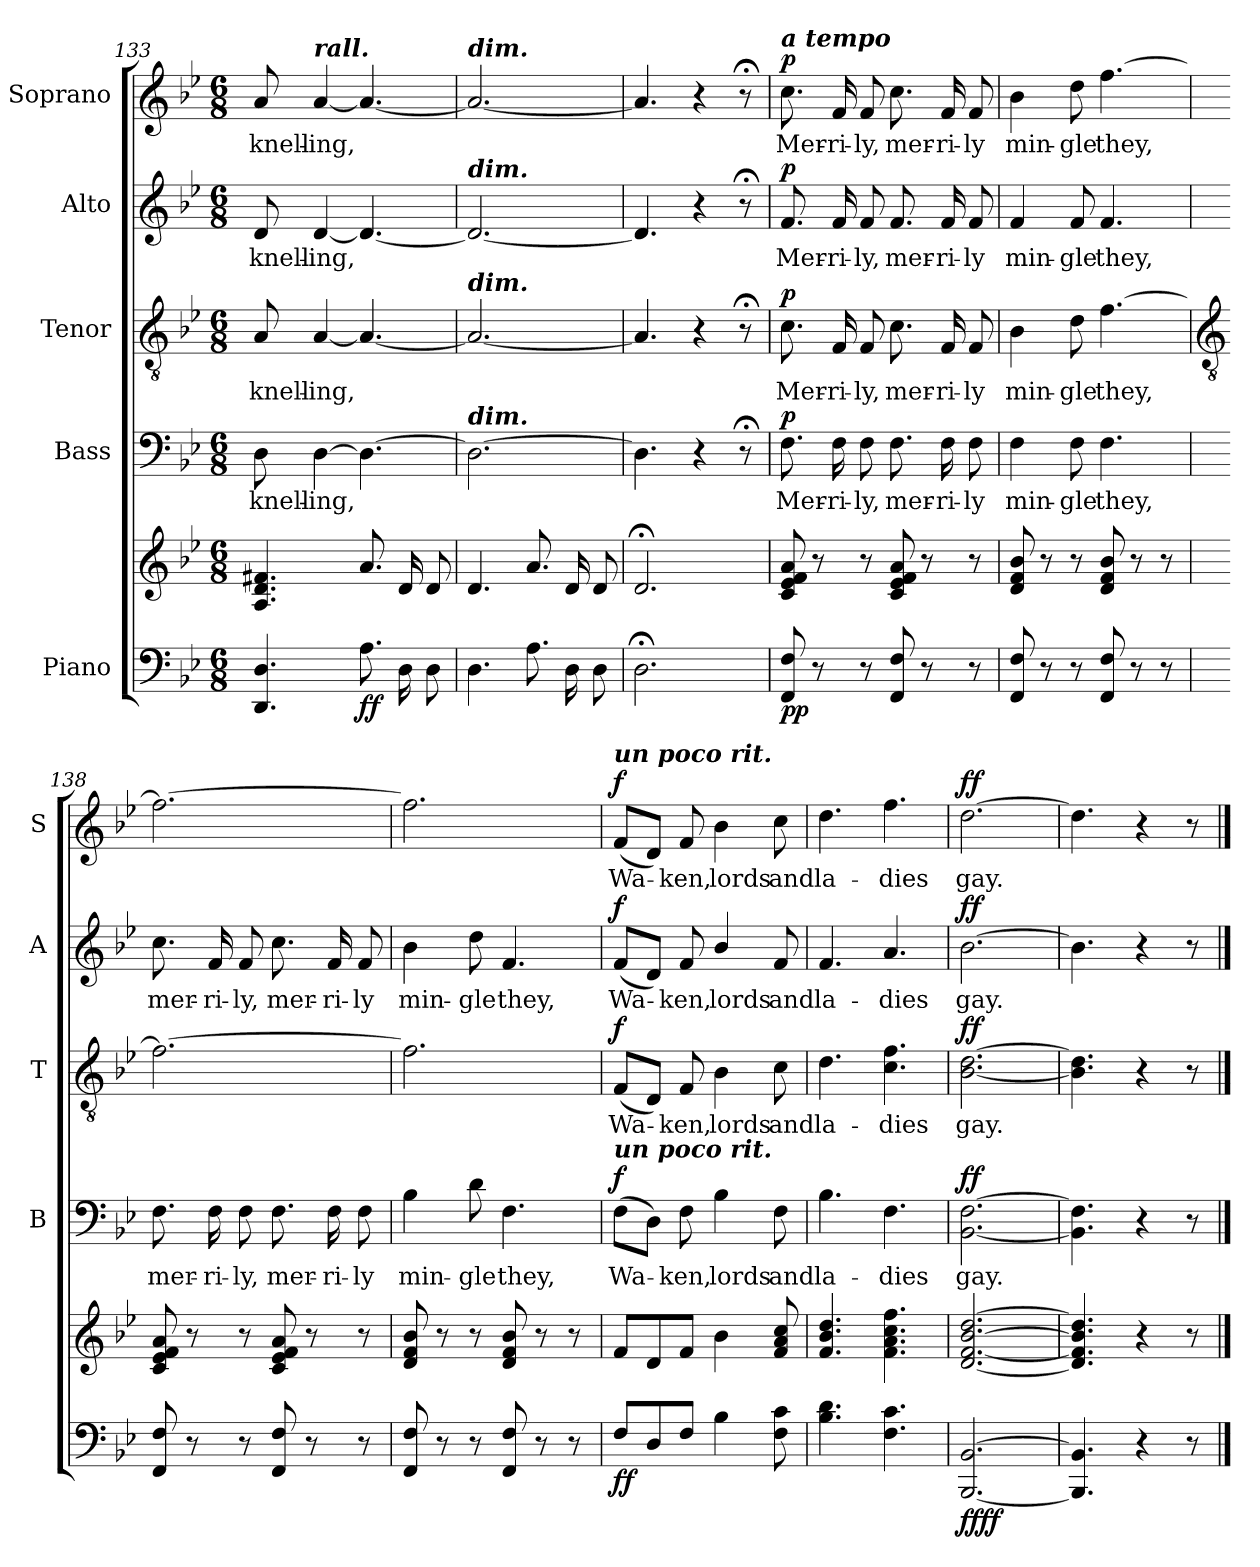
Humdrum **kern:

**kern	**kern	**dynam	**kern	**text	**dynam	**kern	**text	**dynam	**kern	**text	**dynam	**kern	**text	**dynam
*part5	*part5	*part5	*part4	*part4	*part4	*part3	*part3	*part3	*part2	*part2	*part2	*part1	*part1	*part1
*staff6	*staff5	*staff5/6	*staff4	*staff4	*staff4	*staff3	*staff3	*staff3	*staff2	*staff2	*staff2	*staff1	*staff1	*staff1
*I"Piano	*	*	*I"Bass	*	*	*I"Tenor	*	*	*I"Alto	*	*	*I"Soprano	*	*
*	*	*	*I'B	*	*	*I'T	*	*	*I'A	*	*	*I'S	*	*
!!LO:LB:g=z
*clefF4	*clefG2	*	*clefF4	*	*	*clefGv2	*	*	*clefG2	*	*	*clefG2	*	*
*k[b-e-]	*k[b-e-]	*	*k[b-e-]	*	*	*k[b-e-]	*	*	*k[b-e-]	*	*	*k[b-e-]	*	*
*B-:	*B-:	*	*B-:	*	*	*B-:	*	*	*B-:	*	*	*B-:	*	*
*M6/8	*M6/8	*	*M6/8	*	*	*M6/8	*	*	*M6/8	*	*	*M6/8	*	*
=133	=133	=133	=133	=133	=133	=133	=133	=133	=133	=133	=133	=133	=133	=133
!	!	!	!	!LO:LY:b	!	!	!LO:LY:b	!	!	!LO:LY:b	!	!	!LO:LY:b	!
4.DD 4.D	4.A 4.d 4.f#X	.	8D	knell-	.	8A	knell-	.	8d	knell-	.	8a	knell-	.
!	!	!	!	!	!	!	!	!	!	!	!	!LO:TX:a:Bi:t=rall.	!	!
!	!	!	!	!LO:LY:b	!	!	!LO:LY:b	!	!	!LO:LY:b	!	!	!LO:LY:b	!
.	.	.	[4D	-ing,	.	[4A	-ing,	.	[4d	-ing,	.	[4a	-ing,	.
!	!	!LO:DY:b=2	!	!	!	!	!	!	!	!	!	!	!	!
!	!	!LO:DY:n=1:b	!	!	!	!	!	!	!	!	!	!	!	!
8.AL	8.aL	f f	4.D_	.	.	4.A_	.	.	4.d_	.	.	4.a_	.	.
16DL	16dL	.	.	.	.	.	.	.	.	.	.	.	.	.
8DJ	8dJ	.	.	.	.	.	.	.	.	.	.	.	.	.
=134	=134	=134	=134	=134	=134	=134	=134	=134	=134	=134	=134	=134	=134	=134
!	!	!	!	!	!	!	!	!	!	!	!	!LO:TX:a:Bi:t=dim.	!	!
!	!	!	!	!	!	!	!	!	!LO:TX:a:Bi:t=dim.	!	!	!	!	!
!	!	!	!	!	!	!LO:TX:a:Bi:t=dim.	!	!	!	!	!	!	!	!
!	!	!	!LO:TX:a:Bi:t=dim.	!	!	!	!	!	!	!	!	!	!	!
4.D	4.d	.	2.D_	.	.	2.A_	.	.	2.d_	.	.	2.a_	.	.
8.AL	8.aL	.	.	.	.	.	.	.	.	.	.	.	.	.
16DL	16dL	.	.	.	.	.	.	.	.	.	.	.	.	.
8DJ	8dJ	.	.	.	.	.	.	.	.	.	.	.	.	.
=135	=135	=135	=135	=135	=135	=135	=135	=135	=135	=135	=135	=135	=135	=135
2.D;<	2.d;<	.	4.D]	.	.	4.A]	.	.	4.d]	.	.	4.a]	.	.
.	.	.	4r	.	.	4r	.	.	4r	.	.	4r	.	.
.	.	.	8r;<	.	.	8r;<	.	.	8r;<	.	.	8r;<	.	.
=136	=136	=136	=136	=136	=136	=136	=136	=136	=136	=136	=136	=136	=136	=136
!	!	!	!	!	!	!	!	!	!	!	!	!LO:TX:a:Bi:t=a tempo	!	!
!	!	!LO:DY:b=2	!	!LO:LY:b	!	!	!LO:LY:b	!	!	!LO:LY:b	!	!	!LO:LY:b	!
!	!	!LO:DY:n=1:b	!	!	!LO:DY:b	!	!	!LO:DY:b	!	!	!LO:DY:b	!	!	!LO:DY:b
8FF 8F	8c 8e- 8f 8a	p p	8.F	Mer-	p	8.c	Mer-	p	8.f	Mer-	p	8.cc	Mer-	p
8r	8r	.	.	.	.	.	.	.	.	.	.	.	.	.
!	!	!	!	!LO:LY:b	!	!	!LO:LY:b	!	!	!LO:LY:b	!	!	!LO:LY:b	!
.	.	.	16F	-ri-	.	16F	-ri-	.	16f	-ri-	.	16f	-ri-	.
!	!	!	!	!LO:LY:b	!	!	!LO:LY:b	!	!	!LO:LY:b	!	!	!LO:LY:b	!
8r	8r	.	8F	-ly,	.	8F	-ly,	.	8f	-ly,	.	8f	-ly,	.
!	!	!	!	!LO:LY:b	!	!	!LO:LY:b	!	!	!LO:LY:b	!	!	!LO:LY:b	!
8FF 8F	8c 8e- 8f 8a	.	8.F	mer-	.	8.c	mer-	.	8.f	mer-	.	8.cc	mer-	.
8r	8r	.	.	.	.	.	.	.	.	.	.	.	.	.
!	!	!	!	!LO:LY:b	!	!	!LO:LY:b	!	!	!LO:LY:b	!	!	!LO:LY:b	!
.	.	.	16F	-ri-	.	16F	-ri-	.	16f	-ri-	.	16f	-ri-	.
!	!	!	!	!LO:LY:b	!	!	!LO:LY:b	!	!	!LO:LY:b	!	!	!LO:LY:b	!
8r	8r	.	8F	-ly	.	8F	-ly	.	8f	-ly	.	8f	-ly	.
=137	=137	=137	=137	=137	=137	=137	=137	=137	=137	=137	=137	=137	=137	=137
!	!	!	!	!LO:LY:b	!	!	!LO:LY:b	!	!	!LO:LY:b	!	!	!LO:LY:b	!
8FF 8F	8d 8f 8b-	.	4F	min-	.	4B-	min-	.	4f	min-	.	4b-	min-	.
8r	8r	.	.	.	.	.	.	.	.	.	.	.	.	.
!	!	!	!	!LO:LY:b	!	!	!LO:LY:b	!	!	!LO:LY:b	!	!	!LO:LY:b	!
8r	8r	.	8F	-gle	.	8d	-gle	.	8f	-gle	.	8dd	-gle	.
!	!	!	!	!LO:LY:b	!	!	!LO:LY:b	!	!	!LO:LY:b	!	!	!LO:LY:b	!
8FF 8F	8d 8f 8b-	.	4.F	they,	.	[4.f	they,	.	4.f	they,	.	[4.ff	they,	.
8r	8r	.	.	.	.	.	.	.	.	.	.	.	.	.
8r	8r	.	.	.	.	.	.	.	.	.	.	.	.	.
!!LO:LB:g=z
=138	=138	=138	=138	=138	=138	=138	=138	=138	=138	=138	=138	=138	=138	=138
*	*	*	*	*	*	*clefGv2	*	*	*	*	*	*	*	*
!	!	!	!	!LO:LY:b	!	!	!	!	!	!LO:LY:b	!	!	!	!
8FF 8F	8c 8e- 8f 8a	.	8.F	mer-	.	2.f_	.	.	8.cc	mer-	.	2.ff_	.	.
8r	8r	.	.	.	.	.	.	.	.	.	.	.	.	.
!	!	!	!	!LO:LY:b	!	!	!	!	!	!LO:LY:b	!	!	!	!
.	.	.	16F	-ri-	.	.	.	.	16f	-ri-	.	.	.	.
!	!	!	!	!LO:LY:b	!	!	!	!	!	!LO:LY:b	!	!	!	!
8r	8r	.	8F	-ly,	.	.	.	.	8f	-ly,	.	.	.	.
!	!	!	!	!LO:LY:b	!	!	!	!	!	!LO:LY:b	!	!	!	!
8FF 8F	8c 8e- 8f 8a	.	8.F	mer-	.	.	.	.	8.cc	mer-	.	.	.	.
8r	8r	.	.	.	.	.	.	.	.	.	.	.	.	.
!	!	!	!	!LO:LY:b	!	!	!	!	!	!LO:LY:b	!	!	!	!
.	.	.	16F	-ri-	.	.	.	.	16f	-ri-	.	.	.	.
!	!	!	!	!LO:LY:b	!	!	!	!	!	!LO:LY:b	!	!	!	!
8r	8r	.	8F	-ly	.	.	.	.	8f	-ly	.	.	.	.
=139	=139	=139	=139	=139	=139	=139	=139	=139	=139	=139	=139	=139	=139	=139
!	!	!	!	!LO:LY:b	!	!	!	!	!	!LO:LY:b	!	!	!	!
8FF 8F	8d 8f 8b-	.	4B-	min-	.	2.f]	.	.	4b-	min-	.	2.ff]	.	.
8r	8r	.	.	.	.	.	.	.	.	.	.	.	.	.
!	!	!	!	!LO:LY:b	!	!	!	!	!	!LO:LY:b	!	!	!	!
8r	8r	.	8d	-gle	.	.	.	.	8dd	-gle	.	.	.	.
!	!	!	!	!LO:LY:b	!	!	!	!	!	!LO:LY:b	!	!	!	!
8FF 8F	8d 8f 8b-	.	4.F	they,	.	.	.	.	4.f	they,	.	.	.	.
8r	8r	.	.	.	.	.	.	.	.	.	.	.	.	.
8r	8r	.	.	.	.	.	.	.	.	.	.	.	.	.
=140	=140	=140	=140	=140	=140	=140	=140	=140	=140	=140	=140	=140	=140	=140
!	!	!	!	!	!	!	!	!	!	!	!	!LO:TX:a:Bi:t=un poco rit.	!	!
!	!	!	!LO:TX:a:Bi:t=un poco rit.	!	!	!	!	!	!	!	!	!	!	!
!	!	!LO:DY:b=2	!	!LO:LY:b	!	!	!LO:LY:b	!	!	!LO:LY:b	!	!	!LO:LY:b	!
!	!	!LO:DY:n=1:b	!	!	!LO:DY:b	!	!	!LO:DY:b	!	!	!LO:DY:b	!	!	!LO:DY:b
8F/L	8fL	f f	(>8FL	Wa-	f	(<8FL	Wa-	f	(<8fL	Wa-	f	(<8fL	Wa-	f
8D	8d	.	8DJ)	.	.	8DJ)	.	.	8dJ)	.	.	8dJ)	.	.
!	!	!	!	!LO:LY:b	!	!	!LO:LY:b	!	!	!LO:LY:b	!	!	!LO:LY:b	!
8FJ	8fJ	.	8F	ken,	.	8F	ken,	.	8f	ken,	.	8f	ken,	.
!	!	!	!	!LO:LY:b	!	!	!LO:LY:b	!	!	!LO:LY:b	!	!	!LO:LY:b	!
4B-	4b-	.	4B-	lords	.	4B-	lords	.	4b-/	lords	.	4b-	lords	.
!	!	!	!	!LO:LY:b	!	!	!LO:LY:b	!	!	!LO:LY:b	!	!	!LO:LY:b	!
8F 8c	8f 8a 8cc	.	8F	and	.	8c	and	.	8f	and	.	8cc	and	.
=141	=141	=141	=141	=141	=141	=141	=141	=141	=141	=141	=141	=141	=141	=141
!	!	!	!	!LO:LY:b	!	!	!LO:LY:b	!	!	!LO:LY:b	!	!	!LO:LY:b	!
4.B- 4.d	4.f 4.b- 4.dd	.	4.B-	la-	.	4.d	la-	.	4.f	la-	.	4.dd	la-	.
!	!	!	!	!LO:LY:b	!	!	!LO:LY:b	!	!	!LO:LY:b	!	!	!LO:LY:b	!
4.F 4.c	4.f 4.a 4.cc 4.ff	.	4.F	-dies	.	4.c 4.f	-dies	.	4.a	-dies	.	4.ff	-dies	.
=142	=142	=142	=142	=142	=142	=142	=142	=142	=142	=142	=142	=142	=142	=142
!	!	!LO:DY:b=2	!	!LO:LY:b	!	!	!LO:LY:b	!	!	!LO:LY:b	!	!	!LO:LY:b	!
!	!	!LO:DY:n=1:b	!	!	!LO:DY:b	!	!	!LO:DY:b	!	!	!LO:DY:b	!	!	!LO:DY:b
[2.BBB- [2.BB-	[2.d [2.f [2.b- [2.dd	ff ff	[2.BB- [2.F	gay.	ff	[2.B- [2.d	gay.	ff	[2.b-	gay.	ff	[2.dd	gay.	ff
=143	=143	=143	=143	=143	=143	=143	=143	=143	=143	=143	=143	=143	=143	=143
4.BBB-] 4.BB-]	4.d] 4.f] 4.b-] 4.dd]	.	4.BB-] 4.F]	.	.	4.B-] 4.d]	.	.	4.b-]	.	.	4.dd]	.	.
4r	4r	.	4r	.	.	4r	.	.	4r	.	.	4r	.	.
8r	8r	.	8r	.	.	8r	.	.	8r	.	.	8r	.	.
==	==	==	==	==	==	==	==	==	==	==	==	==	==	==
*-	*-	*-	*-	*-	*-	*-	*-	*-	*-	*-	*-	*-	*-	*-
